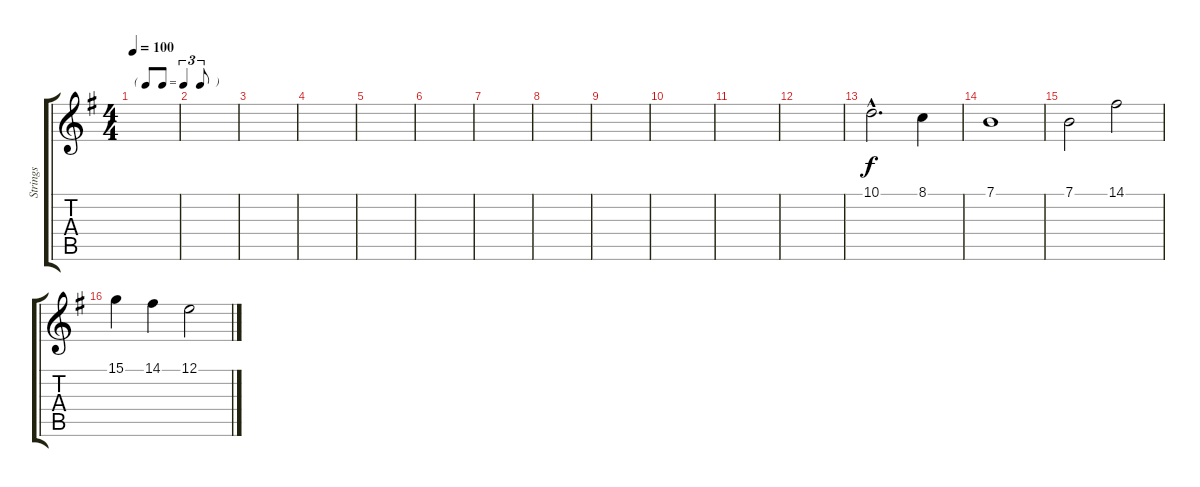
\track ("Strings" "Strings") {instrument synthstrings1}
\staff {score tabs}
\tuning (E4 B3 G3 D3 A2 E2) {hide}
\ts (4 4)
\tf triplet8th
\tempo 100
\clef g2
\ks g
|
|
|
|
|
|
|
|
|
|
|
|
10.1{hac}.2{d} 8.1.4 |
7.1.1 |
7.1.2 14.1.2 |
15.1.4 14.1.4 12.1.2
